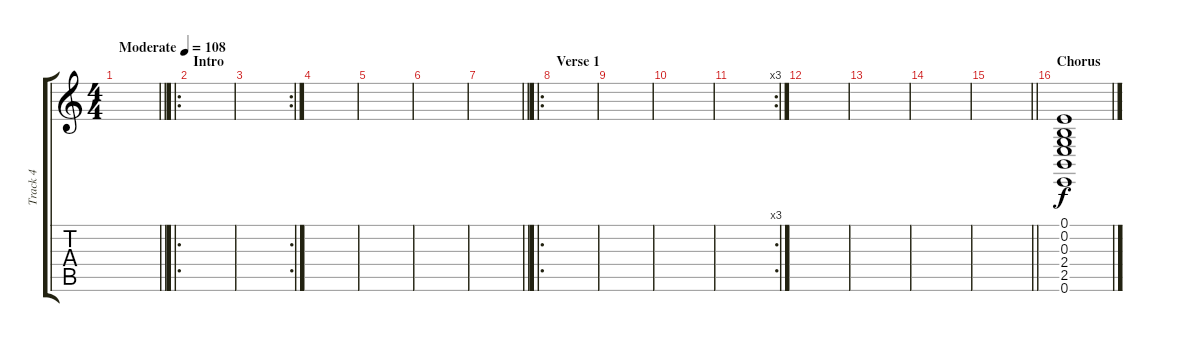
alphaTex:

\track ("Track 4" "Track 4") {instrument choiraahs}
\staff {score tabs}
\tuning (E4 B3 G3 D3 A2 E2) {hide}
\ts (4 4)
\tempo (108 "Moderate")
\clef g2
\barLineRight lightlight
\ks c
|
\ro
\section ("" "Intro")
|
\rc 2
|
|
|
|
\barLineRight lightlight
|
\ro
\section ("" "Verse 1")
|
|
|
\rc 3
|
|
|
|
\barLineRight lightlight
|
\section ("" "Chorus")
(0.1 0.2 0.3 2.4 2.5 0.6).1
